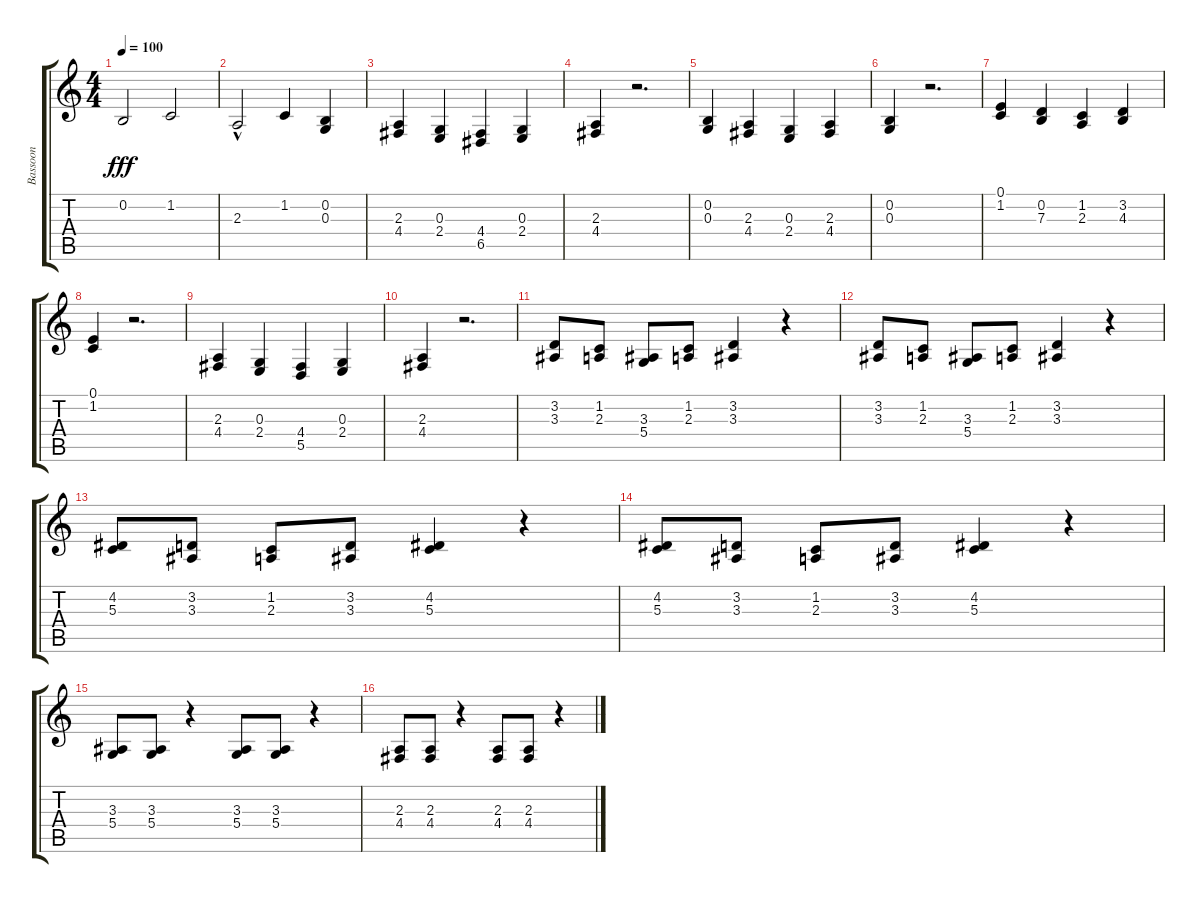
\track ("Bassoon" "Bassoon") {instrument bassoon}
\staff {score tabs}
\tuning (E4 B3 G3 D3 A2 E2) {hide}
\ts (4 4)
\tempo 100
\clef g2
\ks c
0.2.2{dy fff} 1.2.2 |
2.3{hac}.2 1.2.4 (0.2 0.3).4 |
(2.3 4.4).4 (0.3 2.4).4 (4.4 6.5).4 (0.3 2.4).4 |
(2.3 4.4).4 r.2{d} |
(0.2 0.3).4 (2.3 4.4).4 (0.3 2.4).4 (2.3 4.4).4 |
(0.2 0.3).4 r.2{d} |
(0.1 1.2).4 (0.2 7.3).4 (1.2 2.3).4 (3.2 4.3).4 |
(0.1 1.2).4 r.2{d} |
(2.3 4.4).4 (0.3 2.4).4 (4.4 5.5).4 (0.3 2.4).4 |
(2.3 4.4).4 r.2{d} |
(3.2 3.3).8 (1.2 2.3).8 (3.3 5.4).8 (1.2 2.3).8 (3.2 3.3).4 r.4 |
(3.2 3.3).8 (1.2 2.3).8 (3.3 5.4).8 (1.2 2.3).8 (3.2 3.3).4 r.4 |
(4.2 5.3).8 (3.2 3.3).8 (1.2 2.3).8 (3.2 3.3).8 (4.2 5.3).4 r.4 |
(4.2 5.3).8 (3.2 3.3).8 (1.2 2.3).8 (3.2 3.3).8 (4.2 5.3).4 r.4 |
(3.3 5.4).8 (3.3 5.4).8 r.4 (3.3 5.4).8 (3.3 5.4).8 r.4 |
(2.3 4.4).8 (2.3 4.4).8 r.4 (2.3 4.4).8 (2.3 4.4).8 r.4
